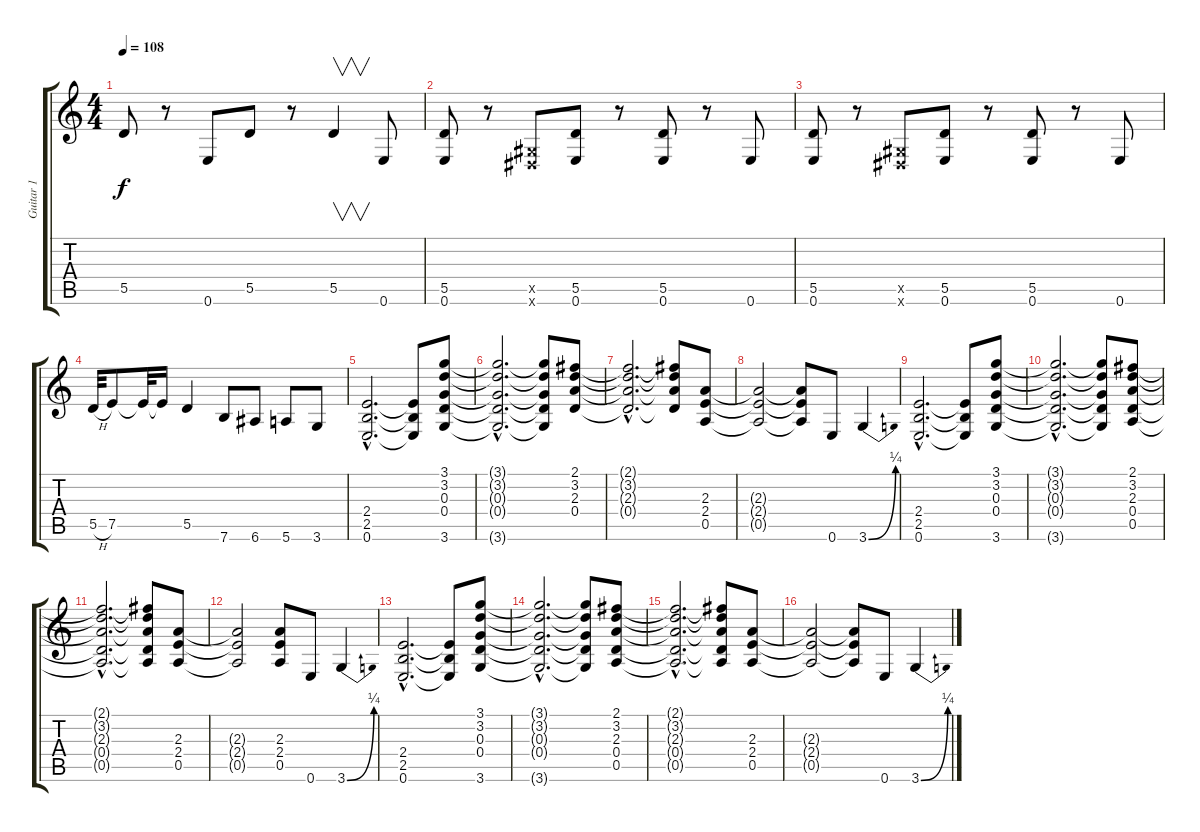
\track ("Guitar 1" "Guitar 1") {instrument overdrivenguitar}
\staff {score tabs}
\tuning (E4 B3 G3 D3 A2 E2) {hide}
\ts (4 4)
\tempo 108
\clef g2
\ks c
5.5.8{dy f} r.8 0.6.8 5.5.8 r.8 5.5.4{v} 0.6.8 |
(5.5 0.6).8 r.8 (-1.5{x} -1.6{x}).8 (5.5 0.6).8 r.8 (5.5 0.6).8 r.8 0.6.8 |
(5.5 0.6).8 r.8 (-1.5{x} -1.6{x}).8 (5.5 0.6).8 r.8 (5.5 0.6).8 r.8 0.6.8 |
5.5{h}.32 7.5.8 7.5{t}.32 7.5{t}.16 5.5.4 7.6.8 6.6.8 5.6.8 3.6.8 |
(2.4{hac} 2.5{hac} 0.6{hac}).2{d} (2.4{t} 2.5{t} 0.6{t}).8 (3.1 3.2 0.3 0.4 3.6).8 |
(3.1{hac t} 3.2{hac t} 0.3{hac t} 0.4{hac t} 3.6{hac t}).2{d} (3.1{t} 3.2{t} 0.3{t} 0.4{t} 3.6{t}).8 (2.1 3.2 2.3 0.4).8 |
(2.1{hac t} 3.2{hac t} 2.3{hac t} 0.4{hac t}).2{d} (2.1{t} 3.2{t} 2.3{t} 0.4{t}).8 (2.3 2.4 0.5).8 |
(2.3{t} 2.4{t} 0.5{t}).2 (2.3{t} 2.4{t} 0.5{t}).8 0.6.8 3.6{be (bend 0 0 60 1)}.4 |
(2.4{hac} 2.5{hac} 0.6{hac}).2{d} (2.4{t} 2.5{t} 0.6{t}).8 (3.1 3.2 0.3 0.4 3.6).8 |
(3.1{hac t} 3.2{hac t} 0.3{hac t} 0.4{hac t} 3.6{hac t}).2{d} (3.1{t} 3.2{t} 0.3{t} 0.4{t} 3.6{t}).8 (2.1 3.2 2.3 0.4 0.5).8 |
(2.1{hac t} 3.2{hac t} 2.3{hac t} 0.4{hac t} 0.5{hac t}).2{d} (2.1{t} 3.2{t} 2.3{t} 0.4{t} 0.5{t}).8 (2.3 2.4 0.5).8 |
(2.3{t} 2.4{t} 0.5{t}).2 (2.3 2.4 0.5).8 0.6.8 3.6{be (bend 0 0 60 1)}.4 |
(2.4{hac} 2.5{hac} 0.6{hac}).2{d} (2.4{t} 2.5{t} 0.6{t}).8 (3.1 3.2 0.3 0.4 3.6).8 |
(3.1{hac t} 3.2{hac t} 0.3{hac t} 0.4{hac t} 3.6{hac t}).2{d} (3.1{t} 3.2{t} 0.3{t} 0.4{t} 3.6{t}).8 (2.1 3.2 2.3 0.4 0.5).8 |
(2.1{hac t} 3.2{hac t} 2.3{hac t} 0.4{hac t} 0.5{hac t}).2{d} (2.1{t} 3.2{t} 2.3{t} 0.4{t} 0.5{t}).8 (2.3 2.4 0.5).8 |
(2.3{t} 2.4{t} 0.5{t}).2 (2.3{t} 2.4{t} 0.5{t}).8 0.6.8 3.6{be (bend 0 0 60 1)}.4
